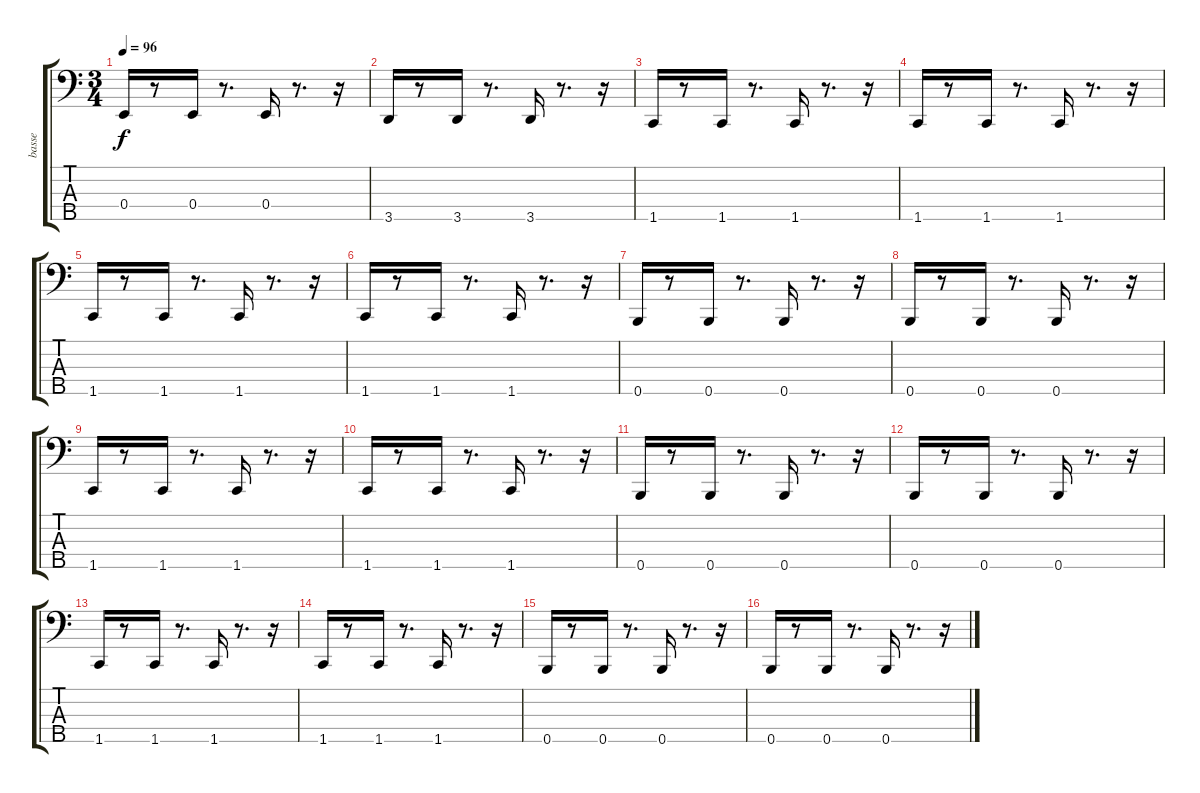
\track ("basse" "basse") {instrument electricbasspick}
\staff {score tabs}
\tuning (G2 D2 A1 E1 B0) {hide}
\ts (3 4)
\tempo 96
\clef f4
\ks c
0.4.16{dy f} r.8 0.4.16 r.8{d} 0.4.16 r.8{d} r.16 |
3.5.16 r.8 3.5.16 r.8{d} 3.5.16 r.8{d} r.16 |
1.5.16 r.8 1.5.16 r.8{d} 1.5.16 r.8{d} r.16 |
1.5.16 r.8 1.5.16 r.8{d} 1.5.16 r.8{d} r.16 |
1.5.16 r.8 1.5.16 r.8{d} 1.5.16 r.8{d} r.16 |
1.5.16 r.8 1.5.16 r.8{d} 1.5.16 r.8{d} r.16 |
0.5.16 r.8 0.5.16 r.8{d} 0.5.16 r.8{d} r.16 |
0.5.16 r.8 0.5.16 r.8{d} 0.5.16 r.8{d} r.16 |
1.5.16 r.8 1.5.16 r.8{d} 1.5.16 r.8{d} r.16 |
1.5.16 r.8 1.5.16 r.8{d} 1.5.16 r.8{d} r.16 |
0.5.16 r.8 0.5.16 r.8{d} 0.5.16 r.8{d} r.16 |
0.5.16 r.8 0.5.16 r.8{d} 0.5.16 r.8{d} r.16 |
1.5.16 r.8 1.5.16 r.8{d} 1.5.16 r.8{d} r.16 |
1.5.16 r.8 1.5.16 r.8{d} 1.5.16 r.8{d} r.16 |
0.5.16 r.8 0.5.16 r.8{d} 0.5.16 r.8{d} r.16 |
0.5.16 r.8 0.5.16 r.8{d} 0.5.16 r.8{d} r.16
